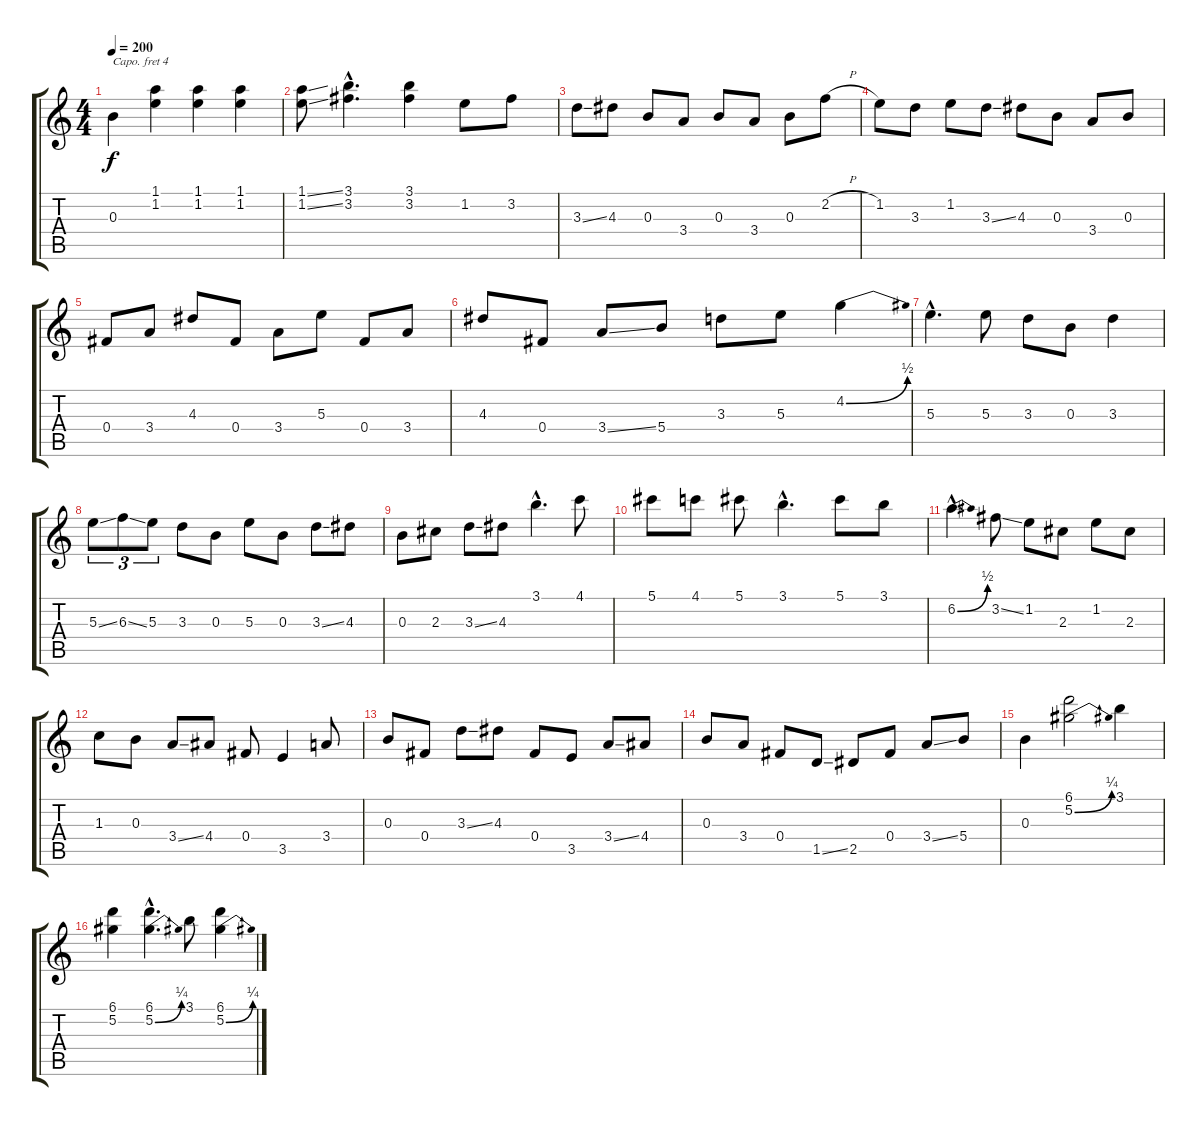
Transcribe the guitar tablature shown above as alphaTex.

\track "" {instrument acousticguitarnylon}
\staff {score tabs}
\capo 4
\tuning (E4 B3 G3 D3 A2 E2) {hide}
\ts (4 4)
\tempo 200
\clef g2
\ks c
0.3.4{dy f instrument acousticguitarnylon} (1.1 1.2).4 (1.1 1.2).4 (1.1 1.2).4 |
(1.1{ss} 1.2{ss}).8 (3.1{hac} 3.2{hac}).4{d} (3.1 3.2).4 1.2.8 3.2.8 |
3.3{ss}.8 4.3.8 0.3.8 3.4.8 0.3.8 3.4.8 0.3.8 2.2{h}.8 |
1.2.8 3.3.8 1.2.8 3.3{ss}.8 4.3.8 0.3.8 3.4.8 0.3.8 |
0.4.8 3.4.8 4.3.8 0.4.8 3.4.8 5.3.8 0.4.8 3.4.8 |
4.3.8 0.4.8 3.4{ss}.8 5.4.8 3.3.8 5.3.8 4.2{be (bend 0 0 60 2)}.4 |
5.3{hac}.4{d} 5.3.8 3.3.8 0.3.8 3.3.4 |
5.3{ss}.8{tu (3 2)} 6.3{ss}.8{tu (3 2)} 5.3.8{tu (3 2)} 3.3.8 0.3.8 5.3.8 0.3.8 3.3{ss}.8 4.3.8 |
0.3.8 2.3.8 3.3{ss}.8 4.3.8 3.1{hac}.4{d} 4.1.8 |
5.1.8 4.1.8 5.1.8 3.1{hac}.4{d} 5.1.8 3.1.8 |
6.2{be (bend 0 0 60 2) hac}.4{d} 3.2{ss}.8 1.2.8 2.3.8 1.2.8 2.3.8 |
1.3.8 0.3.8 3.4{ss}.8 4.4.8 0.4.8 3.5.4 3.4.8 |
0.3.8 0.4.8 3.3{ss}.8 4.3.8 0.4.8 3.5.8 3.4{ss}.8 4.4.8 |
0.3.8 3.4.8 0.4.8 1.5{ss}.8 2.5.8 0.4.8 3.4{ss}.8 5.4.8 |
0.3.4 (6.1 5.2{be (bend 0 0 60 1)}).2 3.1.4 |
(6.1 5.2).4 (6.1{hac} 5.2{be (bend 0 0 60 1) hac}).4{d} 3.1.8 (6.1 5.2{be (bend 0 0 60 1)}).4
